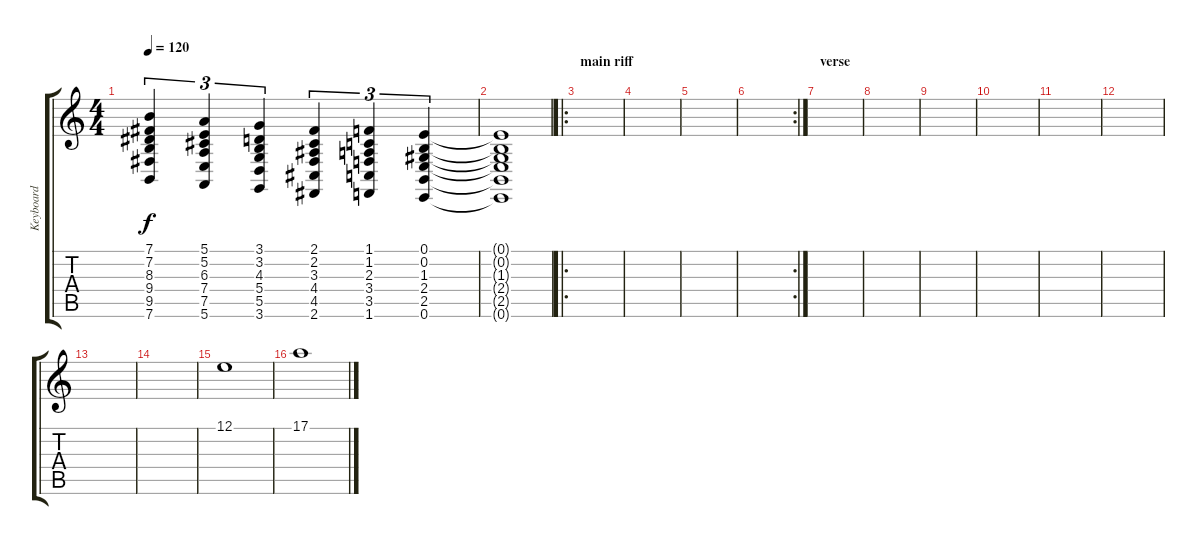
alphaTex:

\track ("Keyboard" "Keyboard") {instrument electricgrandpiano}
\staff {score tabs}
\tuning (E4 B3 G3 D3 A2 E2) {hide}
\ts (4 4)
\tempo 120
\clef g2
\ks c
(7.1 7.2 8.3 9.4 9.5 7.6).4{tu (3 2) dy f} (5.1 5.2 6.3 7.4 7.5 5.6).4{tu (3 2)} (3.1 3.2 4.3 5.4 5.5 3.6).4{tu (3 2)} (2.1 2.2 3.3 4.4 4.5 2.6).4{tu (3 2)} (1.1 1.2 2.3 3.4 3.5 1.6).4{tu (3 2)} (0.1 0.2 1.3 2.4 2.5 0.6).4{tu (3 2)} |
(0.1{t} 0.2{t} 1.3{t} 2.4{t} 2.5{t} 0.6{t}).1 |
\ro
\section ("" "main riff")
|
|
|
\rc 2
|
\section ("" "verse")
|
|
|
|
|
|
|
|
12.1.1{instrument stringensemble2} |
17.1.1
